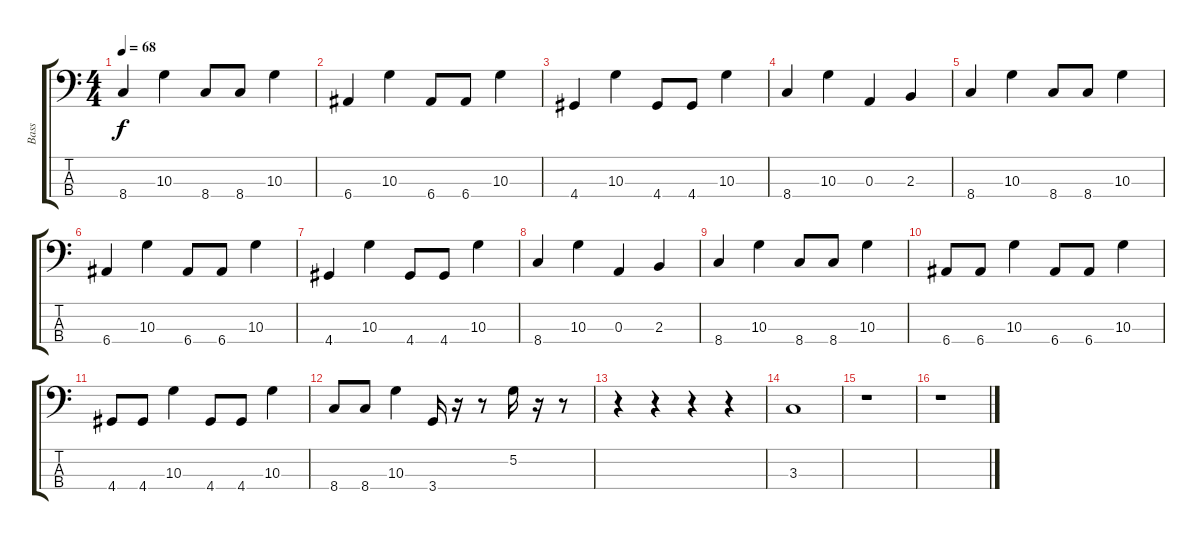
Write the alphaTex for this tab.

\track ("Bass" "Bass") {instrument fretlessbass}
\staff {score tabs}
\tuning (G2 D2 A1 E1) {hide}
\ts (4 4)
\tempo 68
\clef f4
\ks c
8.4.4{dy f} 10.3.4 8.4.8 8.4.8 10.3.4 |
6.4.4 10.3.4 6.4.8 6.4.8 10.3.4 |
4.4.4 10.3.4 4.4.8 4.4.8 10.3.4 |
8.4.4 10.3.4 0.3.4 2.3.4 |
8.4.4 10.3.4 8.4.8 8.4.8 10.3.4 |
6.4.4 10.3.4 6.4.8 6.4.8 10.3.4 |
4.4.4 10.3.4 4.4.8 4.4.8 10.3.4 |
8.4.4 10.3.4 0.3.4 2.3.4 |
8.4.4 10.3.4 8.4.8 8.4.8 10.3.4 |
6.4.8 6.4.8 10.3.4 6.4.8 6.4.8 10.3.4 |
4.4.8 4.4.8 10.3.4 4.4.8 4.4.8 10.3.4 |
8.4.8 8.4.8 10.3.4 3.4.16 r.16 r.8 5.2.16 r.16 r.8 |
r.4 r.4 r.4 r.4 |
3.3.1 |
r.1 |
r.1
